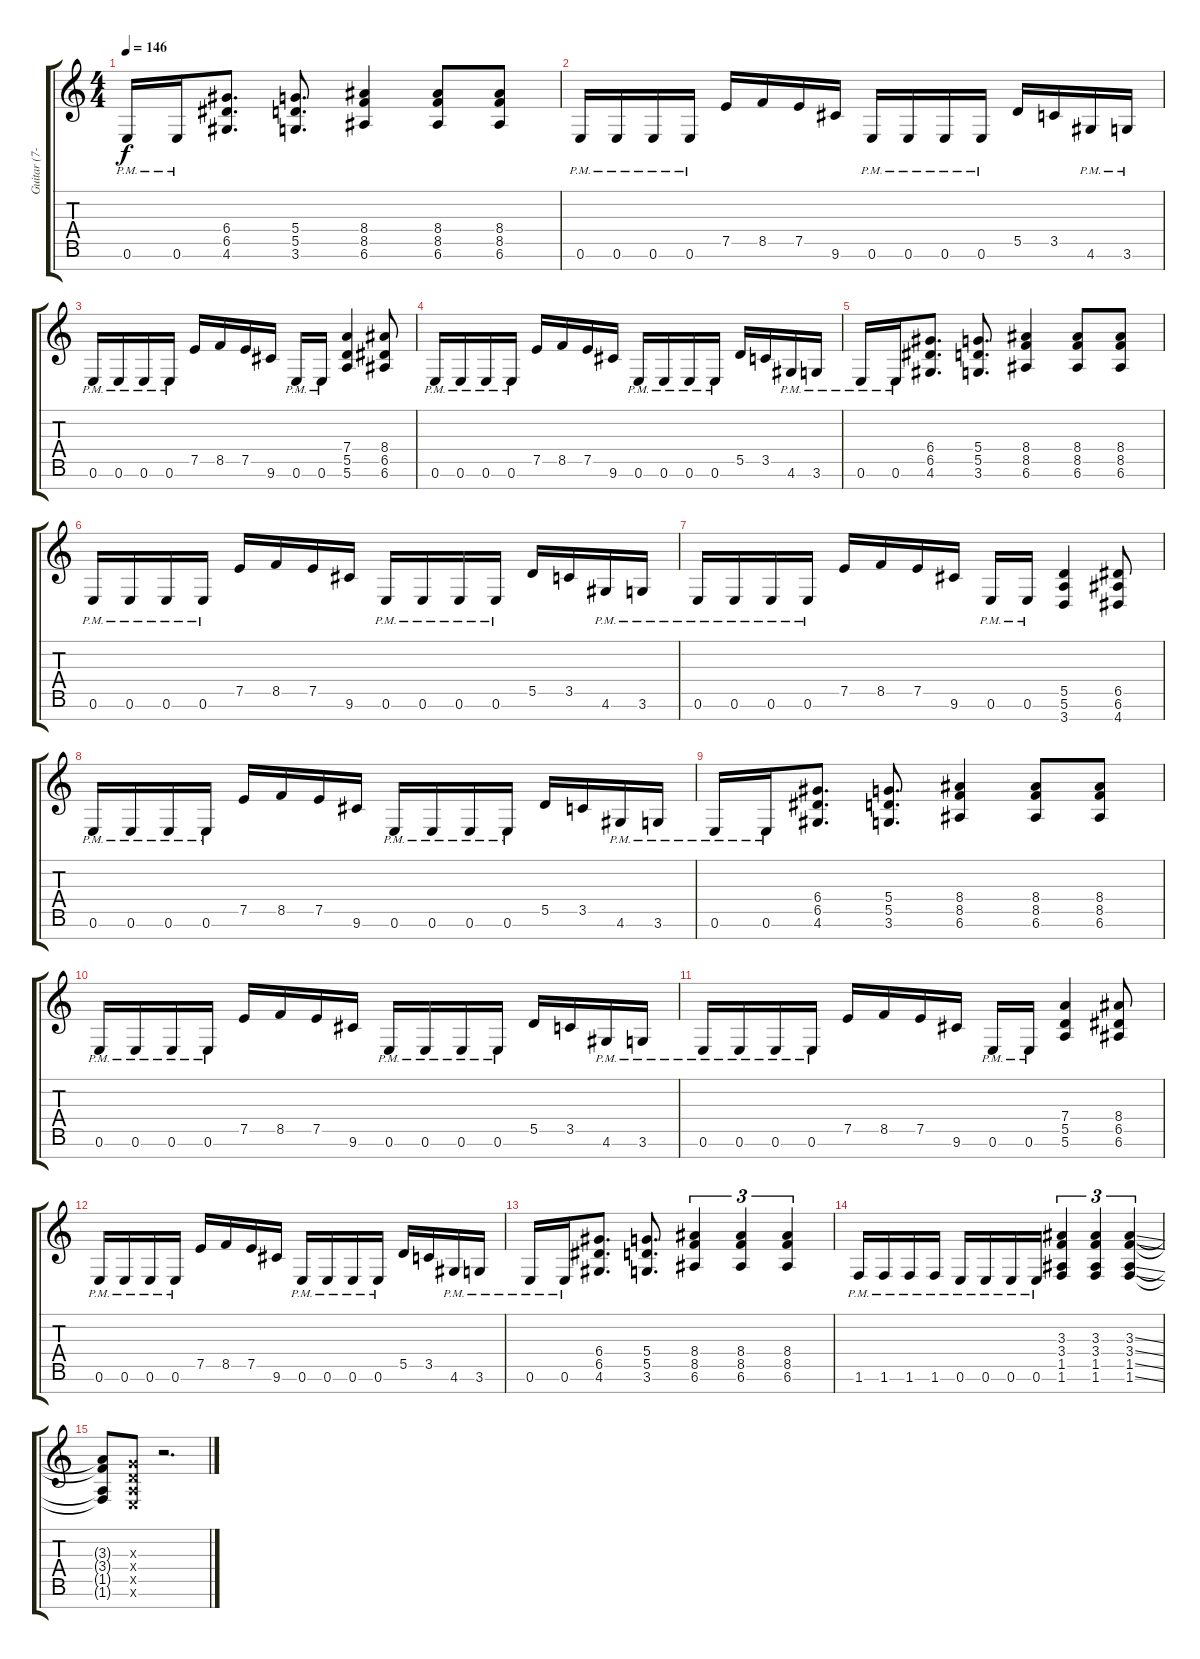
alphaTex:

\track ("Guitar (7-string)" "Guitar (7-") {instrument distortionguitar}
\staff {score tabs}
\tuning (E4 B3 G3 D3 A2 E2 B1) {hide}
\ts (4 4)
\tempo 146
\clef g2
\ks c
0.6{pm}.16{dy f} 0.6{pm}.16 (6.4 6.5 4.6).8{d} (5.4 5.5 3.6).8{d} (8.4 8.5 6.6).4 (8.4 8.5 6.6).8 (8.4 8.5 6.6).8 |
0.6{pm}.16 0.6{pm}.16 0.6{pm}.16 0.6{pm}.16 7.5.16 8.5.16 7.5.16 9.6.16 0.6{pm}.16 0.6{pm}.16 0.6{pm}.16 0.6{pm}.16 5.5.16 3.5.16 4.6{pm}.16 3.6{pm}.16 |
0.6{pm}.16 0.6{pm}.16 0.6{pm}.16 0.6{pm}.16 7.5.16 8.5.16 7.5.16 9.6.16 0.6{pm}.16 0.6{pm}.16 (7.4 5.5 5.6).4 (8.4 6.5 6.6).8 |
0.6{pm}.16 0.6{pm}.16 0.6{pm}.16 0.6{pm}.16 7.5.16 8.5.16 7.5.16 9.6.16 0.6{pm}.16 0.6{pm}.16 0.6{pm}.16 0.6{pm}.16 5.5.16 3.5.16 4.6{pm}.16 3.6{pm}.16 |
0.6{pm}.16 0.6{pm}.16 (6.4 6.5 4.6).8{d} (5.4 5.5 3.6).8{d} (8.4 8.5 6.6).4 (8.4 8.5 6.6).8 (8.4 8.5 6.6).8 |
0.6{pm}.16 0.6{pm}.16 0.6{pm}.16 0.6{pm}.16 7.5.16 8.5.16 7.5.16 9.6.16 0.6{pm}.16 0.6{pm}.16 0.6{pm}.16 0.6{pm}.16 5.5.16 3.5.16 4.6{pm}.16 3.6{pm}.16 |
0.6{pm}.16 0.6{pm}.16 0.6{pm}.16 0.6{pm}.16 7.5.16 8.5.16 7.5.16 9.6.16 0.6{pm}.16 0.6{pm}.16 (5.5 5.6 3.7).4 (6.5 6.6 4.7).8 |
0.6{pm}.16 0.6{pm}.16 0.6{pm}.16 0.6{pm}.16 7.5.16 8.5.16 7.5.16 9.6.16 0.6{pm}.16 0.6{pm}.16 0.6{pm}.16 0.6{pm}.16 5.5.16 3.5.16 4.6{pm}.16 3.6{pm}.16 |
0.6{pm}.16 0.6{pm}.16 (6.4 6.5 4.6).8{d} (5.4 5.5 3.6).8{d} (8.4 8.5 6.6).4 (8.4 8.5 6.6).8 (8.4 8.5 6.6).8 |
0.6{pm}.16 0.6{pm}.16 0.6{pm}.16 0.6{pm}.16 7.5.16 8.5.16 7.5.16 9.6.16 0.6{pm}.16 0.6{pm}.16 0.6{pm}.16 0.6{pm}.16 5.5.16 3.5.16 4.6{pm}.16 3.6{pm}.16 |
0.6{pm}.16 0.6{pm}.16 0.6{pm}.16 0.6{pm}.16 7.5.16 8.5.16 7.5.16 9.6.16 0.6{pm}.16 0.6{pm}.16 (7.4 5.5 5.6).4 (8.4 6.5 6.6).8 |
0.6{pm}.16 0.6{pm}.16 0.6{pm}.16 0.6{pm}.16 7.5.16 8.5.16 7.5.16 9.6.16 0.6{pm}.16 0.6{pm}.16 0.6{pm}.16 0.6{pm}.16 5.5.16 3.5.16 4.6{pm}.16 3.6{pm}.16 |
0.6{pm}.16 0.6{pm}.16 (6.4 6.5 4.6).8{d} (5.4 5.5 3.6).8{d} (8.4 8.5 6.6).4{tu (3 2)} (8.4 8.5 6.6).4{tu (3 2)} (8.4 8.5 6.6).4{tu (3 2)} |
1.6{pm}.16 1.6{pm}.16 1.6{pm}.16 1.6{pm}.16 0.6{pm}.16 0.6{pm}.16 0.6{pm}.16 0.6{pm}.16 (3.3 3.4 1.5 1.6).4{tu (3 2)} (3.3 3.4 1.5 1.6).4{tu (3 2)} (3.3{ss} 3.4{ss} 1.5{ss} 1.6{ss}).4{tu (3 2)} |
(3.3{t} 3.4{t} 1.5{t} 1.6{t}).8 (0.3{x} 0.4{x} 0.5{x} 0.6{x}).8 r.2{d}
